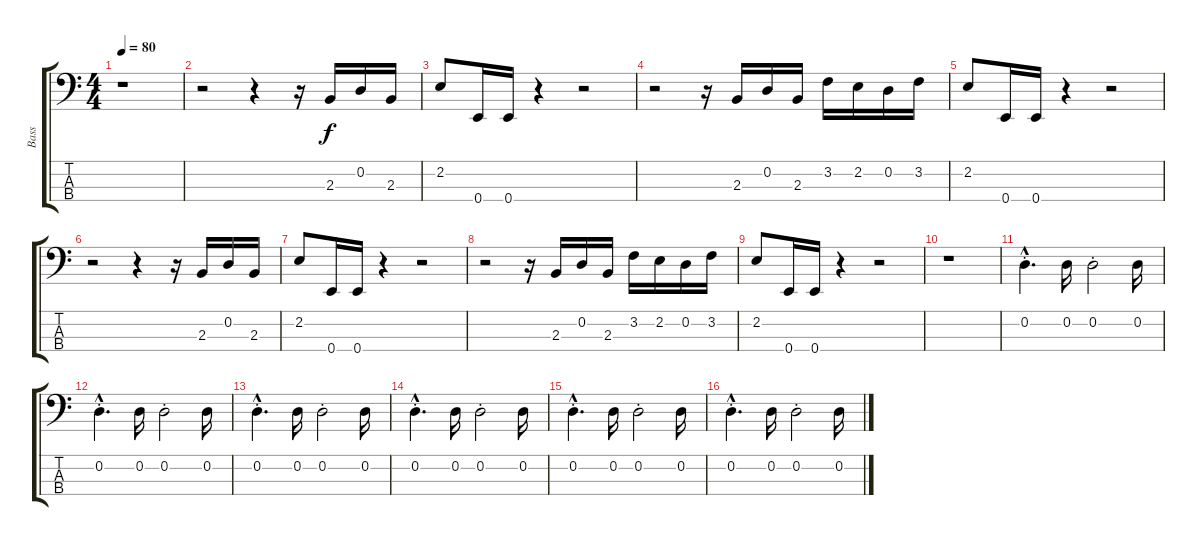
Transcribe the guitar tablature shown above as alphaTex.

\track ("Bass" "Bass") {instrument synthbass1}
\staff {score tabs}
\tuning (G2 D2 A1 E1) {hide}
\ts (4 4)
\tempo 80
\clef f4
\ks c
r.1{dy f instrument synthbass1} |
r.2 r.4 r.16 2.3.16 0.2.16 2.3.16 |
2.2.8 0.4.16 0.4.16 r.4 r.2 |
r.2 r.16 2.3.16 0.2.16 2.3.16 3.2.16 2.2.16 0.2.16 3.2.16 |
2.2.8 0.4.16 0.4.16 r.4 r.2 |
r.2 r.4 r.16 2.3.16 0.2.16 2.3.16 |
2.2.8 0.4.16 0.4.16 r.4 r.2 |
r.2 r.16 2.3.16 0.2.16 2.3.16 3.2.16 2.2.16 0.2.16 3.2.16 |
2.2.8 0.4.16 0.4.16 r.4 r.2 |
r.1 |
0.2{hac st}.4{d} 0.2.16 0.2{st}.2 0.2.16 |
0.2{hac st}.4{d} 0.2.16 0.2{st}.2 0.2.16 |
0.2{hac st}.4{d} 0.2.16 0.2{st}.2 0.2.16 |
0.2{hac st}.4{d} 0.2.16 0.2{st}.2 0.2.16 |
0.2{hac st}.4{d} 0.2.16 0.2{st}.2 0.2.16 |
0.2{hac st}.4{d} 0.2.16 0.2{st}.2 0.2.16
